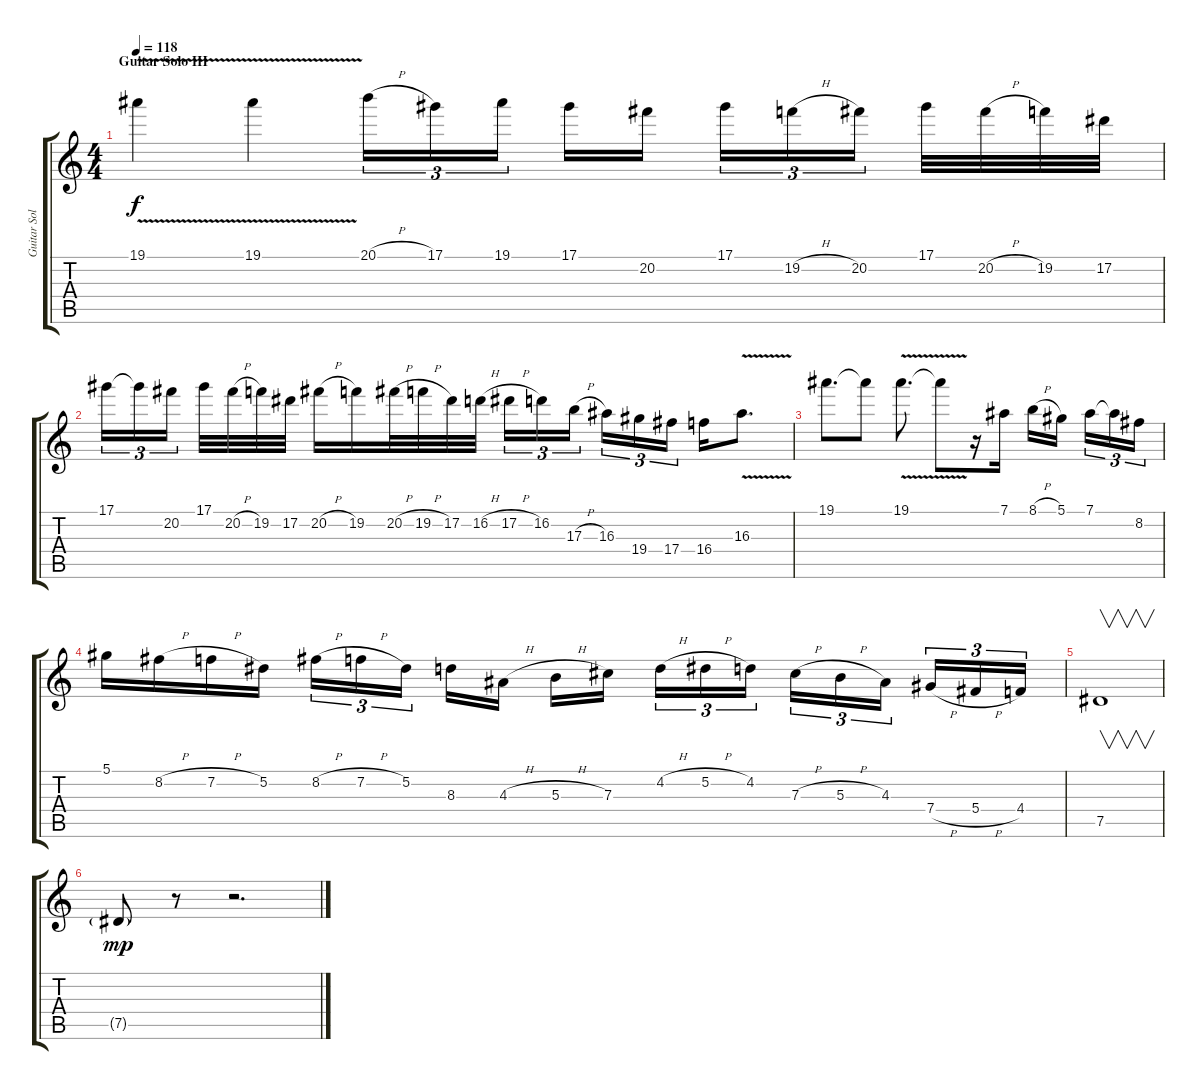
\track ("Guitar Solo" "Guitar Sol") {instrument distortionguitar}
\staff {score tabs}
\tuning (Eb4 Bb3 Gb3 Db3 Ab2 Eb2) {hide}
\ts (4 4)
\section ("" "Guitar Solo III")
\tempo 118
\clef g2
\ks c
19.1{v}.4{dy f} 19.1{v}.4 20.1{h}.16{tu (3 2)} 17.1.16{tu (3 2)} 19.1.16{tu (3 2) beam splitsecondary} 17.1.16 20.2.16 17.1.16{tu (3 2)} 19.2{h}.16{tu (3 2)} 20.2.16{tu (3 2) beam splitsecondary} 17.1.32 20.2{h}.32 19.2.32 17.2.32 |
17.1.16{tu (3 2)} 17.1{t}.16{tu (3 2)} 20.2.16{tu (3 2) beam splitsecondary} 17.1.32 20.2{h}.32 19.2.32 17.2.32 20.2{h}.16 19.2.16 20.2{h}.32 19.2{h}.32 17.2.32 16.2{h}.32 17.2{h}.16{tu (3 2)} 16.2.16{tu (3 2)} 17.3{h}.16{tu (3 2) beam splitsecondary} 16.3.16{tu (3 2)} 19.4.16{tu (3 2)} 17.4.16{tu (3 2)} 16.4.16 16.3{v}.8{d} |
19.1.8{d} 19.1{t}.8 19.1{v}.8{d} 19.1{t}.8 r.16 7.1.16 8.1{h}.16 5.1.16{beam splitsecondary} 7.1.16{tu (3 2)} 7.1{t}.16{tu (3 2)} 8.2.16{tu (3 2)} |
5.1.16 8.2{h}.16 7.2{h}.16 5.2.16 8.2{h}.16{tu (3 2)} 7.2{h}.16{tu (3 2)} 5.2.16{tu (3 2) beam splitsecondary} 8.3.16 4.3{h}.16 5.3{h}.16 7.3.16{beam splitsecondary} 4.2{h}.16{tu (3 2)} 5.2{h}.16{tu (3 2)} 4.2.16{tu (3 2)} 7.3{h}.16{tu (3 2)} 5.3{h}.16{tu (3 2)} 4.3.16{tu (3 2) beam splitsecondary} 7.4{h}.16{tu (3 2)} 5.4{h}.16{tu (3 2)} 4.4.16{tu (3 2)} |
7.5.1{v} |
7.5{g}.8{dy mp} r.8 r.2{d}
